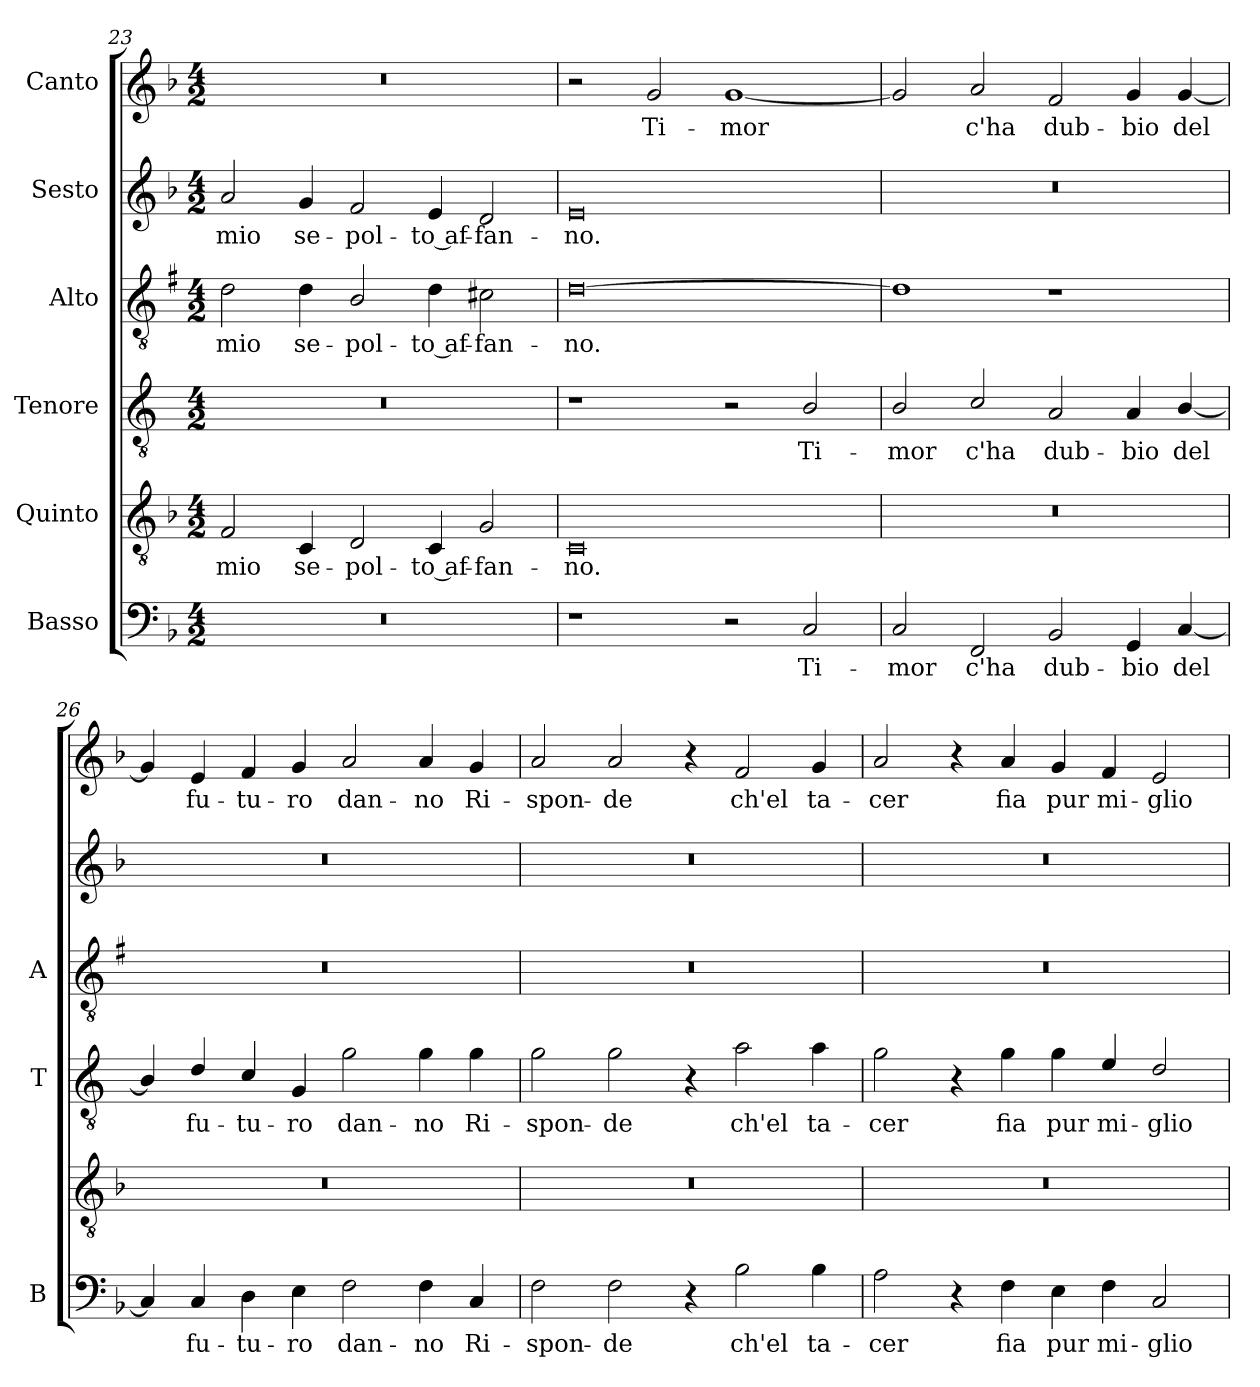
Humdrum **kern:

**kern	**text	**kern	**text	**kern	**text	**kern	**text	**kern	**text	**kern	**text
*part6	*part6	*part5	*part5	*part4	*part4	*part3	*part3	*part2	*part2	*part1	*part1
*staff6	*staff6	*staff5	*staff5	*staff4	*staff4	*staff3	*staff3	*staff2	*staff2	*staff1	*staff1
*I"Basso	*	*I"Quinto	*	*I"Tenore	*	*I"Alto	*	*I"Sesto	*	*I"Canto	*
*I'B	*	*	*	*I'T	*	*I'A	*	*	*	*	*
*clefF4	*	*clefGv2	*	*clefGv2	*	*clefGv2	*	*clefG2	*	*clefG2	*
*	*	*	*	*ITrd4c7	*	*ITrd1c2	*	*	*	*	*
*k[b-]	*	*k[b-]	*	*k[b-]	*	*k[b-]	*	*k[b-]	*	*k[b-]	*
*F:	*	*F:	*	*F:	*	*F:	*	*F:	*	*F:	*
*M4/2	*	*M4/2	*	*M4/2	*	*M4/2	*	*M4/2	*	*M4/2	*
=23	=23	=23	=23	=23	=23	=23	=23	=23	=23	=23	=23
!	!	!	!LO:LY:b	!	!	!	!LO:LY:b	!	!LO:LY:b	!	!
0r	.	2F/	mio	0r	.	2c\	mio	2a/	mio	0r	.
!	!	!	!LO:LY:b	!	!	!	!LO:LY:b	!	!LO:LY:b	!	!
.	.	4C/	se-	.	.	4c\	se-	4g/	se-	.	.
!	!	!	!LO:LY:b	!	!	!	!LO:LY:b	!	!LO:LY:b	!	!
.	.	2D/	-pol-	.	.	2A/	-pol-	2f/	-pol-	.	.
!	!	!	!LO:LY:b	!	!	!	!LO:LY:b	!	!LO:LY:b	!	!
.	.	4C/	-to af-	.	.	4c\	-to af-	4e/	-to af-	.	.
!	!	!	!LO:LY:b	!	!	!	!LO:LY:b	!	!LO:LY:b	!	!
.	.	2G/	-fan-	.	.	2Bn\	-fan-	2d/	-fan-	.	.
=24	=24	=24	=24	=24	=24	=24	=24	=24	=24	=24	=24
!	!	!	!LO:LY:b	!	!	!	!LO:LY:b	!	!LO:LY:b	!	!
1r	.	0C	-no.	1r	.	[0c	-no.	0e	-no.	2r	.
!	!	!	!	!	!	!	!	!	!	!	!LO:LY:b
.	.	.	.	.	.	.	.	.	.	2g/	Ti-
!	!	!	!	!	!	!	!	!	!	!	!LO:LY:b
2r	.	.	.	2r	.	.	.	.	.	[1g	-mor
!	!LO:LY:b	!	!	!	!LO:LY:b	!	!	!	!	!	!
2C/	Ti-	.	.	2E/	Ti-	.	.	.	.	.	.
=25	=25	=25	=25	=25	=25	=25	=25	=25	=25	=25	=25
!	!LO:LY:b	!	!	!	!LO:LY:b	!	!	!	!	!	!
2C/	-mor	0r	.	2E/	-mor	1c]	.	0r	.	2g/]	.
!	!LO:LY:b	!	!	!	!LO:LY:b	!	!	!	!	!	!LO:LY:b
2FF/	c'ha	.	.	2F/	c'ha	.	.	.	.	2a/	c'ha
!	!LO:LY:b	!	!	!	!LO:LY:b	!	!	!	!	!	!LO:LY:b
2BB-/	dub-	.	.	2D/	dub-	1r	.	.	.	2f/	dub-
!	!LO:LY:b	!	!	!	!LO:LY:b	!	!	!	!	!	!LO:LY:b
4GG/	-bio	.	.	4D/	-bio	.	.	.	.	4g/	-bio
!	!LO:LY:b	!	!	!	!LO:LY:b	!	!	!	!	!	!LO:LY:b
[4C/	del	.	.	[4E/	del	.	.	.	.	[4g/	del
!!LO:LB:g=z
=26	=26	=26	=26	=26	=26	=26	=26	=26	=26	=26	=26
4C/]	.	0r	.	4E/]	.	0r	.	0r	.	4g/]	.
!	!LO:LY:b	!	!	!	!LO:LY:b	!	!	!	!	!	!LO:LY:b
4C/	fu-	.	.	4G/	fu-	.	.	.	.	4e/	fu-
!	!LO:LY:b	!	!	!	!LO:LY:b	!	!	!	!	!	!LO:LY:b
4D\	-tu-	.	.	4F/	-tu-	.	.	.	.	4f/	-tu-
!	!LO:LY:b	!	!	!	!LO:LY:b	!	!	!	!	!	!LO:LY:b
4E\	-ro	.	.	4C/	-ro	.	.	.	.	4g/	-ro
!	!LO:LY:b	!	!	!	!LO:LY:b	!	!	!	!	!	!LO:LY:b
2F\	dan-	.	.	2c\	dan-	.	.	.	.	2a/	dan-
!	!LO:LY:b	!	!	!	!LO:LY:b	!	!	!	!	!	!LO:LY:b
4F\	-no	.	.	4c\	-no	.	.	.	.	4a/	-no
!	!LO:LY:b	!	!	!	!LO:LY:b	!	!	!	!	!	!LO:LY:b
4C/	Ri-	.	.	4c\	Ri-	.	.	.	.	4g/	Ri-
=27	=27	=27	=27	=27	=27	=27	=27	=27	=27	=27	=27
!	!LO:LY:b	!	!	!	!LO:LY:b	!	!	!	!	!	!LO:LY:b
2F\	-spon-	0r	.	2c\	-spon-	0r	.	0r	.	2a/	-spon-
!	!LO:LY:b	!	!	!	!LO:LY:b	!	!	!	!	!	!LO:LY:b
2F\	-de	.	.	2c\	-de	.	.	.	.	2a/	-de
4r	.	.	.	4r	.	.	.	.	.	4r	.
!	!LO:LY:b	!	!	!	!LO:LY:b	!	!	!	!	!	!LO:LY:b
2B-\	ch'el	.	.	2d\	ch'el	.	.	.	.	2f/	ch'el
!	!LO:LY:b	!	!	!	!LO:LY:b	!	!	!	!	!	!LO:LY:b
4B-\	ta-	.	.	4d\	ta-	.	.	.	.	4g/	ta-
=28	=28	=28	=28	=28	=28	=28	=28	=28	=28	=28	=28
!	!LO:LY:b	!	!	!	!LO:LY:b	!	!	!	!	!	!LO:LY:b
2A\	-cer	0r	.	2c\	-cer	0r	.	0r	.	2a/	-cer
4r	.	.	.	4r	.	.	.	.	.	4r	.
!	!LO:LY:b	!	!	!	!LO:LY:b	!	!	!	!	!	!LO:LY:b
4F\	fia	.	.	4c\	fia	.	.	.	.	4a/	fia
!	!LO:LY:b	!	!	!	!LO:LY:b	!	!	!	!	!	!LO:LY:b
4E\	pur	.	.	4c\	pur	.	.	.	.	4g/	pur
!	!LO:LY:b	!	!	!	!LO:LY:b	!	!	!	!	!	!LO:LY:b
4F\	mi-	.	.	4A/	mi-	.	.	.	.	4f/	mi-
!	!LO:LY:b	!	!	!	!LO:LY:b	!	!	!	!	!	!LO:LY:b
2C/	-glio-	.	.	2G/	-glio-	.	.	.	.	2e/	-glio-
=	=	=	=	=	=	=	=	=	=	=	=
*-	*-	*-	*-	*-	*-	*-	*-	*-	*-	*-	*-
